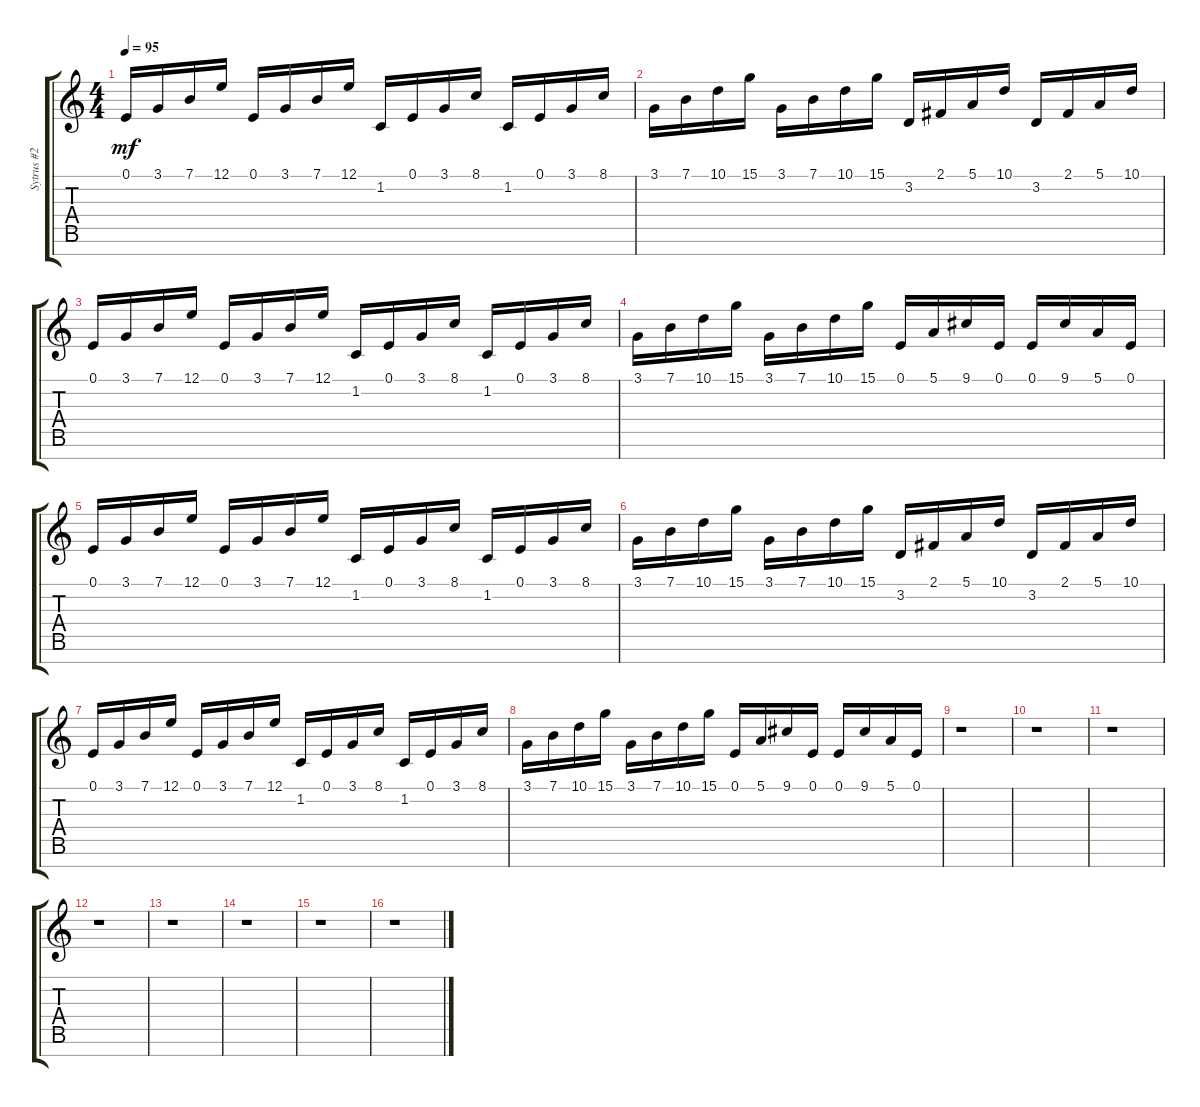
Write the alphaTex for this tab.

\track ("Sytrus #2 (Staff 1)" "Sytrus #2 ") {instrument lead6voice}
\staff {score tabs}
\tuning (E4 B3 G3 D3 A2 E2 B1) {hide}
\ts (4 4)
\tempo 95
\clef g2
\ks c
0.1.16{dy mf} 3.1.16 7.1.16 12.1.16 0.1.16 3.1.16 7.1.16 12.1.16 1.2.16 0.1.16 3.1.16 8.1.16 1.2.16 0.1.16 3.1.16 8.1.16 |
3.1.16 7.1.16 10.1.16 15.1.16 3.1.16 7.1.16 10.1.16 15.1.16 3.2.16 2.1.16 5.1.16 10.1.16 3.2.16 2.1.16 5.1.16 10.1.16 |
0.1.16 3.1.16 7.1.16 12.1.16 0.1.16 3.1.16 7.1.16 12.1.16 1.2.16 0.1.16 3.1.16 8.1.16 1.2.16 0.1.16 3.1.16 8.1.16 |
3.1.16 7.1.16 10.1.16 15.1.16 3.1.16 7.1.16 10.1.16 15.1.16 0.1.16 5.1.16 9.1.16 0.1.16 0.1.16 9.1.16 5.1.16 0.1.16 |
0.1.16 3.1.16 7.1.16 12.1.16 0.1.16 3.1.16 7.1.16 12.1.16 1.2.16 0.1.16 3.1.16 8.1.16 1.2.16 0.1.16 3.1.16 8.1.16 |
3.1.16 7.1.16 10.1.16 15.1.16 3.1.16 7.1.16 10.1.16 15.1.16 3.2.16 2.1.16 5.1.16 10.1.16 3.2.16 2.1.16 5.1.16 10.1.16 |
0.1.16 3.1.16 7.1.16 12.1.16 0.1.16 3.1.16 7.1.16 12.1.16 1.2.16 0.1.16 3.1.16 8.1.16 1.2.16 0.1.16 3.1.16 8.1.16 |
3.1.16 7.1.16 10.1.16 15.1.16 3.1.16 7.1.16 10.1.16 15.1.16 0.1.16 5.1.16 9.1.16 0.1.16 0.1.16 9.1.16 5.1.16 0.1.16 |
r.1 |
r.1 |
r.1 |
r.1 |
r.1 |
r.1 |
r.1 |
r.1
